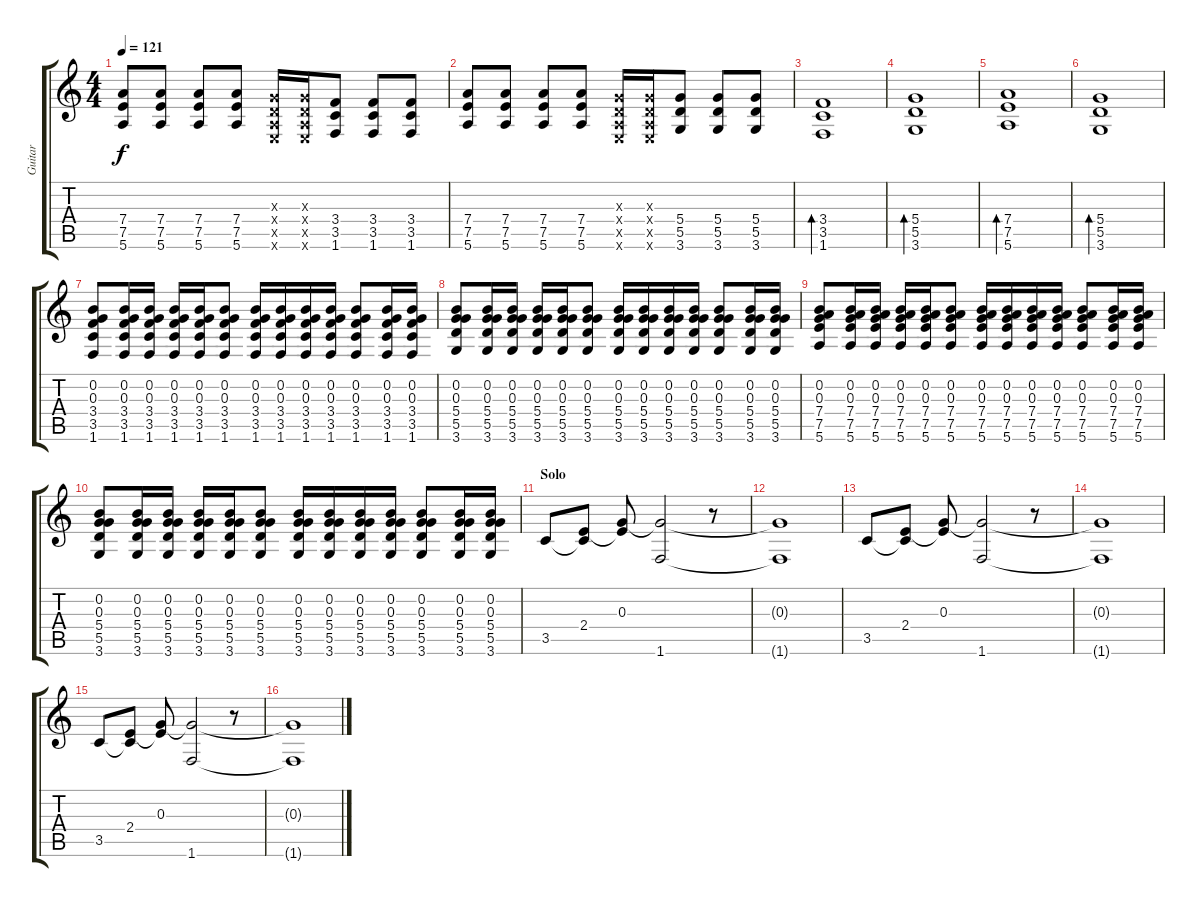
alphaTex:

\track ("Guitar" "Guitar") {instrument acousticguitarsteel}
\staff {score tabs}
\tuning (E4 B3 G3 D3 A2 E2) {hide}
\ts (4 4)
\tempo 121
\clef g2
\ks c
(7.4 7.5 5.6).8{dy f} (7.4 7.5 5.6).8 (7.4 7.5 5.6).8 (7.4 7.5 5.6).8 (0.3{x} 0.4{x} 0.5{x} 0.6{x}).16 (0.3{x} 0.4{x} 0.5{x} 0.6{x}).16 (3.4 3.5 1.6).8 (3.4 3.5 1.6).8 (3.4 3.5 1.6).8 |
(7.4 7.5 5.6).8 (7.4 7.5 5.6).8 (7.4 7.5 5.6).8 (7.4 7.5 5.6).8 (0.3{x} 0.4{x} 0.5{x} 0.6{x}).16 (0.3{x} 0.4{x} 0.5{x} 0.6{x}).16 (5.4 5.5 3.6).8 (5.4 5.5 3.6).8 (5.4 5.5 3.6).8 |
(3.4 3.5 1.6).1{bd 120} |
(5.4 5.5 3.6).1{bd 120} |
(7.4 7.5 5.6).1{bd 120} |
(5.4 5.5 3.6).1{bd 120} |
(0.2 0.3 3.4 3.5 1.6).8 (0.2 0.3 3.4 3.5 1.6).16 (0.2 0.3 3.4 3.5 1.6).16 (0.2 0.3 3.4 3.5 1.6).16 (0.2 0.3 3.4 3.5 1.6).16 (0.2 0.3 3.4 3.5 1.6).8 (0.2 0.3 3.4 3.5 1.6).16 (0.2 0.3 3.4 3.5 1.6).16 (0.2 0.3 3.4 3.5 1.6).16 (0.2 0.3 3.4 3.5 1.6).16 (0.2 0.3 3.4 3.5 1.6).8 (0.2 0.3 3.4 3.5 1.6).16 (0.2 0.3 3.4 3.5 1.6).16 |
(0.2 0.3 5.4 5.5 3.6).8 (0.2 0.3 5.4 5.5 3.6).16 (0.2 0.3 5.4 5.5 3.6).16 (0.2 0.3 5.4 5.5 3.6).16 (0.2 0.3 5.4 5.5 3.6).16 (0.2 0.3 5.4 5.5 3.6).8 (0.2 0.3 5.4 5.5 3.6).16 (0.2 0.3 5.4 5.5 3.6).16 (0.2 0.3 5.4 5.5 3.6).16 (0.2 0.3 5.4 5.5 3.6).16 (0.2 0.3 5.4 5.5 3.6).8 (0.2 0.3 5.4 5.5 3.6).16 (0.2 0.3 5.4 5.5 3.6).16 |
(0.2 0.3 7.4 7.5 5.6).8 (0.2 0.3 7.4 7.5 5.6).16 (0.2 0.3 7.4 7.5 5.6).16 (0.2 0.3 7.4 7.5 5.6).16 (0.2 0.3 7.4 7.5 5.6).16 (0.2 0.3 7.4 7.5 5.6).8 (0.2 0.3 7.4 7.5 5.6).16 (0.2 0.3 7.4 7.5 5.6).16 (0.2 0.3 7.4 7.5 5.6).16 (0.2 0.3 7.4 7.5 5.6).16 (0.2 0.3 7.4 7.5 5.6).8 (0.2 0.3 7.4 7.5 5.6).16 (0.2 0.3 7.4 7.5 5.6).16 |
(0.2 0.3 5.4 5.5 3.6).8 (0.2 0.3 5.4 5.5 3.6).16 (0.2 0.3 5.4 5.5 3.6).16 (0.2 0.3 5.4 5.5 3.6).16 (0.2 0.3 5.4 5.5 3.6).16 (0.2 0.3 5.4 5.5 3.6).8 (0.2 0.3 5.4 5.5 3.6).16 (0.2 0.3 5.4 5.5 3.6).16 (0.2 0.3 5.4 5.5 3.6).16 (0.2 0.3 5.4 5.5 3.6).16 (0.2 0.3 5.4 5.5 3.6).8 (0.2 0.3 5.4 5.5 3.6).16 (0.2 0.3 5.4 5.5 3.6).16 |
\section ("" "Solo")
3.5.8 (2.4 3.5{t}).8 (0.3 2.4{t}).8 (0.3{t} 1.6).2 r.8 |
(0.3{t} 1.6{t}).1 |
3.5.8 (2.4 3.5{t}).8 (0.3 2.4{t}).8 (0.3{t} 1.6).2 r.8 |
(0.3{t} 1.6{t}).1 |
3.5.8 (2.4 3.5{t}).8 (0.3 2.4{t}).8 (0.3{t} 1.6).2 r.8 |
(0.3{t} 1.6{t}).1
